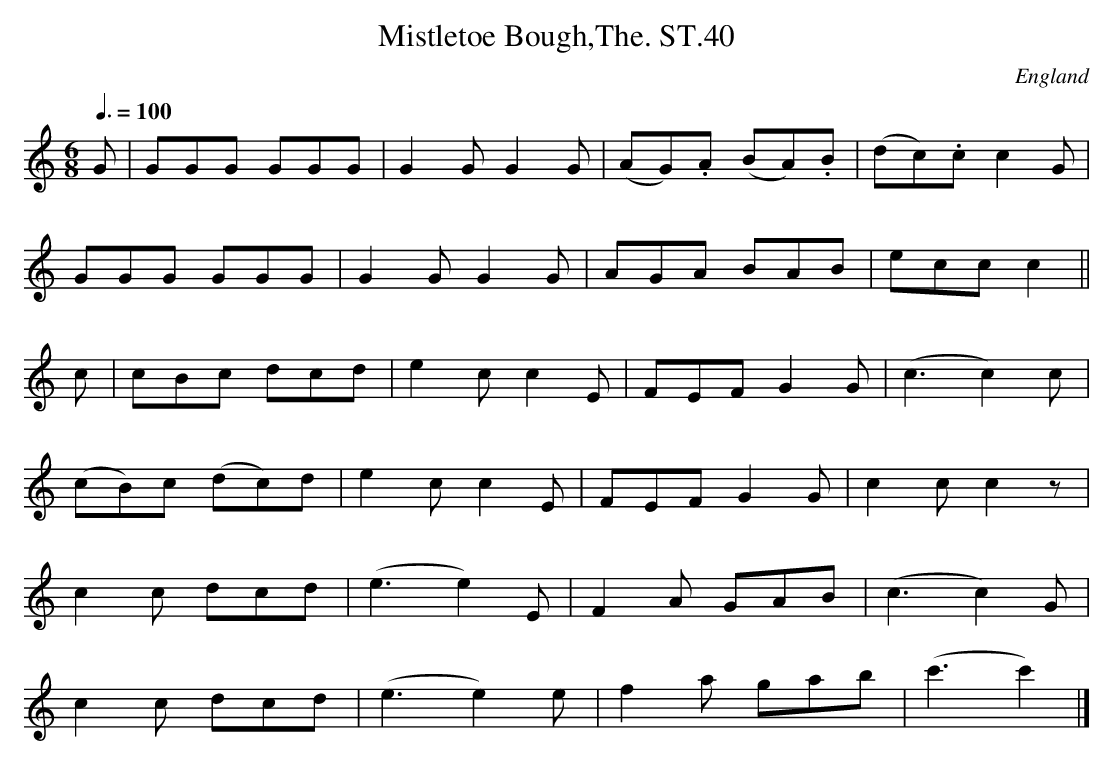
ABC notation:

X:1
T:Mistletoe Bough,The. ST.40
L:1/8
M:6/8
O:England
Q:3/8=100
K:C
G|GGG GGG|G2G G2G|(AG).A (BA).B|(dc).c c2G|!
GGG GGG|G2G G2G|AGA BAB| ecc c2||!
c|cBc dcd|e2cc2E|FEF G2G|(c3c2)c|!
(cB)c (dc)d|e2c c2E|FEF G2G|c2cc2z|!
c2c dcd|(e3e2)E|F2A GAB|(c3c2)G|!
c2c dcd|(e3e2)e|f2a gab|(c'3c'2)|]
